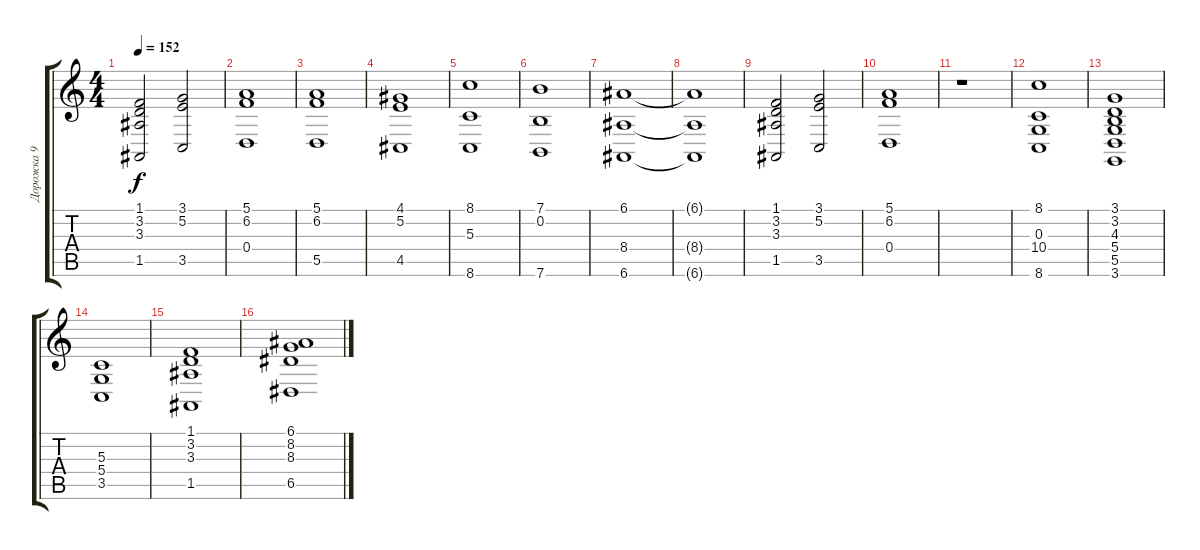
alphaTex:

\track ("Дорожка 9" "Дорожка 9") {instrument synthstrings1}
\staff {score tabs}
\tuning (E4 B3 G3 D3 A2 E2) {hide}
\ts (4 4)
\tempo 152
\clef g2
\ks c
(1.1 3.2 3.3 1.5).2{dy f} (3.1 5.2 3.5).2 |
(5.1 6.2 0.4).1 |
(5.1 6.2 5.5).1 |
(4.1 5.2 4.5).1 |
(8.1 5.3 8.6).1 |
(7.1 0.2 7.6).1 |
(6.1 8.4 6.6).1 |
(6.1{t} 8.4{t} 6.6{t}).1 |
(1.1 3.2 3.3 1.5).2 (3.1 5.2 3.5).2 |
(5.1 6.2 0.4).1 |
r.1 |
(8.1 0.3 10.4 8.6).1 |
(3.1 3.2 4.3 5.4 5.5 3.6).1 |
(5.3 5.4 3.5).1 |
(1.1 3.2 3.3 1.5).1 |
(6.1 8.2 8.3 6.5).1
